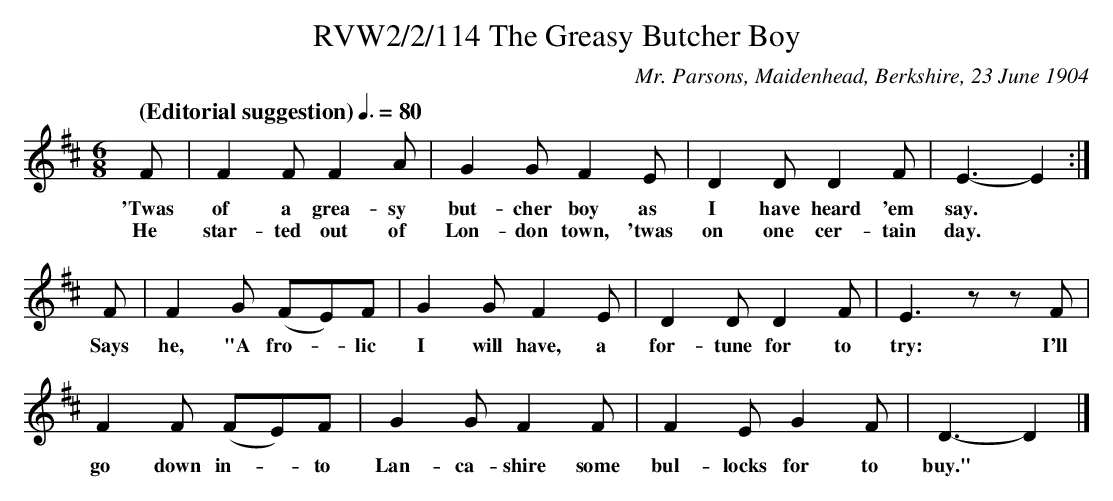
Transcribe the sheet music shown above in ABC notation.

X:1
T:RVW2/2/114 The Greasy Butcher Boy
C:Mr. Parsons, Maidenhead, Berkshire, 23 June 1904
L:1/8
Q: "(Editorial suggestion)" 3/8=80
M:6/8
K:D
F | F2 F F2 A | G2 G F2 E | D2 D D2 F | E3-E2 :|
w: 'Twas of a grea-sy but-cher boy as I have heard 'em say.
w: He star-ted out of Lon-don town, 'twas on one cer-tain day.
F | F2 G (FE)F | G2 G F2 E | D2 D D2 F | E3 zz F |
w: Says he, "A fro-*lic I will have, a for-tune for to try: I'll
F2 F (FE)F | G2 G F2 F | F2 E G2 F |D3-D2 |]
w: go down in-*to Lan-ca-shire some bul-locks for to buy."
